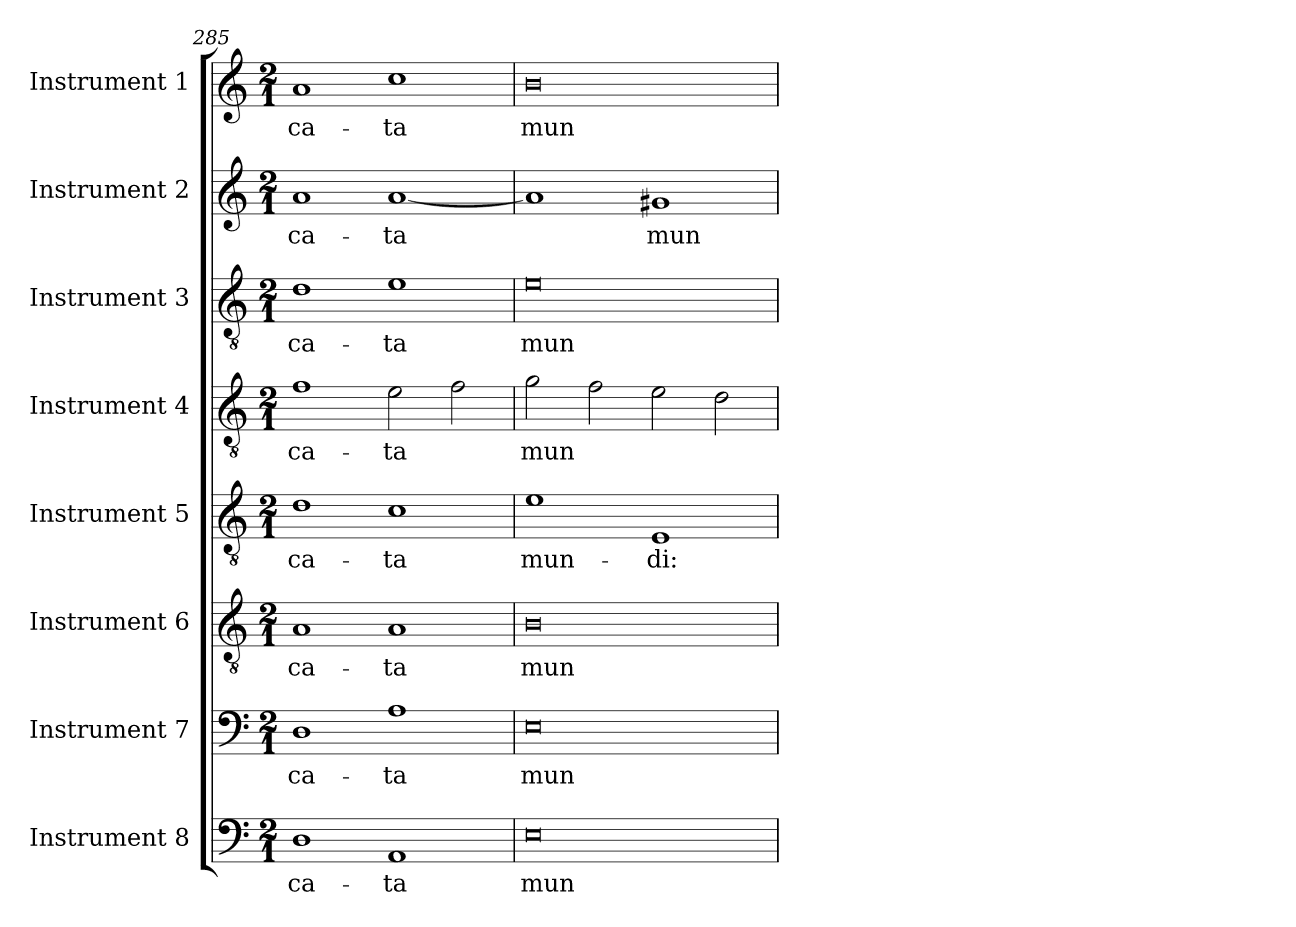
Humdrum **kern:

**kern	**text	**kern	**text	**kern	**text	**kern	**text	**kern	**text	**kern	**text	**kern	**text	**kern	**text
*part8	*part8	*part7	*part7	*part6	*part6	*part5	*part5	*part4	*part4	*part3	*part3	*part2	*part2	*part1	*part1
*staff8	*staff8	*staff7	*staff7	*staff6	*staff6	*staff5	*staff5	*staff4	*staff4	*staff3	*staff3	*staff2	*staff2	*staff1	*staff1
*I"Instrument 8	*	*I"Instrument 7	*	*I"Instrument 6	*	*I"Instrument 5	*	*I"Instrument 4	*	*I"Instrument 3	*	*I"Instrument 2	*	*I"Instrument 1	*
*clefF4	*	*clefF4	*	*clefGv2	*	*clefGv2	*	*clefGv2	*	*clefGv2	*	*clefG2	*	*clefG2	*
*k[]	*	*k[]	*	*k[]	*	*k[]	*	*k[]	*	*k[]	*	*k[]	*	*k[]	*
*C:	*	*C:	*	*C:	*	*C:	*	*C:	*	*C:	*	*C:	*	*C:	*
*M2/1	*	*M2/1	*	*M2/1	*	*M2/1	*	*M2/1	*	*M2/1	*	*M2/1	*	*M2/1	*
=285	=285	=285	=285	=285	=285	=285	=285	=285	=285	=285	=285	=285	=285	=285	=285
!	!LO:LY:b:cj	!	!LO:LY:b:cj	!	!LO:LY:b:cj	!	!LO:LY:b:cj	!	!LO:LY:b:cj	!	!LO:LY:b:cj	!	!LO:LY:b:cj	!	!LO:LY:b:cj
1D	-ca-	1D	-ca-	1A	-ca-	1d	-ca-	1f	-ca-	1d	-ca-	1a	-ca-	1a	-ca-
!	!LO:LY:b:cj	!	!LO:LY:b:cj	!	!LO:LY:b:cj	!	!LO:LY:b:cj	!	!LO:LY:b:cj	!	!LO:LY:b:cj	!	!LO:LY:b:cj	!	!LO:LY:b:cj
1AA	-ta	1A	-ta	1A	-ta	1c	-ta	2e\	-ta	1e	-ta	[<1a	-ta	1cc	-ta
!	!	!	!	!	!	!	!	!	!LO:LY:b:cj	!	!	!	!	!	!
.	.	.	.	.	.	.	.	2f\	.	.	.	.	.	.	.
=286	=286	=286	=286	=286	=286	=286	=286	=286	=286	=286	=286	=286	=286	=286	=286
!	!LO:LY:b:cj	!	!LO:LY:b:cj	!	!LO:LY:b:cj	!	!LO:LY:b:cj	!	!LO:LY:b:cj	!	!LO:LY:b:cj	!	!LO:LY:b:cj	!	!LO:LY:b:cj
0E	mun-	0E	mun-	0B	mun-	1e	mun-	2g\	mun-	0e	mun-	1a]	.	0b	mun-
!	!	!	!	!	!	!	!	!	!LO:LY:b:cj	!	!	!	!	!	!
.	.	.	.	.	.	.	.	2f\	--	.	.	.	.	.	.
!	!	!	!	!	!	!	!LO:LY:b:cj	!	!LO:LY:b:cj	!	!	!	!LO:LY:b:cj	!	!
.	.	.	.	.	.	1E	-di:	2e\	--	.	.	1g#X	mun-	.	.
!	!	!	!	!	!	!	!	!	!LO:LY:b:cj	!	!	!	!	!	!
.	.	.	.	.	.	.	.	2d\	--	.	.	.	.	.	.
=	=	=	=	=	=	=	=	=	=	=	=	=	=	=	=
*-	*-	*-	*-	*-	*-	*-	*-	*-	*-	*-	*-	*-	*-	*-	*-
